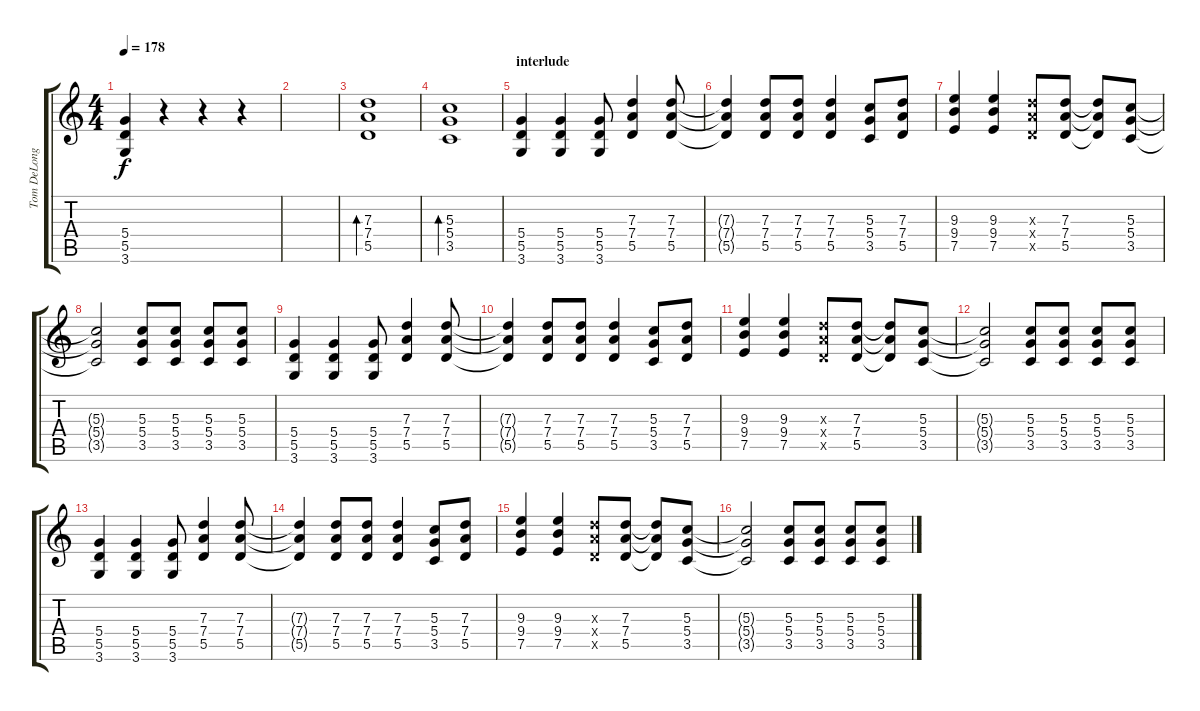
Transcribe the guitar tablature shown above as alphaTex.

\track ("Tom DeLonge (Rythm-Guitar)" "Tom DeLong") {instrument distortionguitar}
\staff {score tabs}
\tuning (E4 B3 G3 D3 A2 E2) {hide}
\ts (4 4)
\tempo 178
\clef g2
\ks c
(5.4 5.5 3.6).4{dy f} r.4 r.4 r.4 |
|
(7.3 7.4 5.5).1{bd 120 instrument overdrivenguitar} |
(5.3 5.4 3.5).1{bd 120} |
\section ("" "interlude")
(5.4 5.5 3.6).4{instrument distortionguitar} (5.4 5.5 3.6).4 (5.4 5.5 3.6).8 (7.3 7.4 5.5).4 (7.3 7.4 5.5).8 |
(7.3{t} 7.4{t} 5.5{t}).4 (7.3 7.4 5.5).8 (7.3 7.4 5.5).8 (7.3 7.4 5.5).4 (5.3 5.4 3.5).8 (7.3 7.4 5.5).8 |
(9.3 9.4 7.5).4 (9.3 9.4 7.5).4 (7.3{x} 7.4{x} 5.5{x}).8 (7.3 7.4 5.5).8 (7.3{t} 7.4{t} 5.5{t}).8 (5.3 5.4 3.5).8 |
(5.3{t} 5.4{t} 3.5{t}).2 (5.3 5.4 3.5).8 (5.3 5.4 3.5).8 (5.3 5.4 3.5).8 (5.3 5.4 3.5).8 |
(5.4 5.5 3.6).4 (5.4 5.5 3.6).4 (5.4 5.5 3.6).8 (7.3 7.4 5.5).4 (7.3 7.4 5.5).8 |
(7.3{t} 7.4{t} 5.5{t}).4 (7.3 7.4 5.5).8 (7.3 7.4 5.5).8 (7.3 7.4 5.5).4 (5.3 5.4 3.5).8 (7.3 7.4 5.5).8 |
(9.3 9.4 7.5).4 (9.3 9.4 7.5).4 (7.3{x} 7.4{x} 5.5{x}).8 (7.3 7.4 5.5).8 (7.3{t} 7.4{t} 5.5{t}).8 (5.3 5.4 3.5).8 |
(5.3{t} 5.4{t} 3.5{t}).2 (5.3 5.4 3.5).8 (5.3 5.4 3.5).8 (5.3 5.4 3.5).8 (5.3 5.4 3.5).8 |
(5.4 5.5 3.6).4 (5.4 5.5 3.6).4 (5.4 5.5 3.6).8 (7.3 7.4 5.5).4 (7.3 7.4 5.5).8 |
(7.3{t} 7.4{t} 5.5{t}).4 (7.3 7.4 5.5).8 (7.3 7.4 5.5).8 (7.3 7.4 5.5).4 (5.3 5.4 3.5).8 (7.3 7.4 5.5).8 |
(9.3 9.4 7.5).4 (9.3 9.4 7.5).4 (7.3{x} 7.4{x} 5.5{x}).8 (7.3 7.4 5.5).8 (7.3{t} 7.4{t} 5.5{t}).8 (5.3 5.4 3.5).8 |
(5.3{t} 5.4{t} 3.5{t}).2 (5.3 5.4 3.5).8 (5.3 5.4 3.5).8 (5.3 5.4 3.5).8 (5.3 5.4 3.5).8
